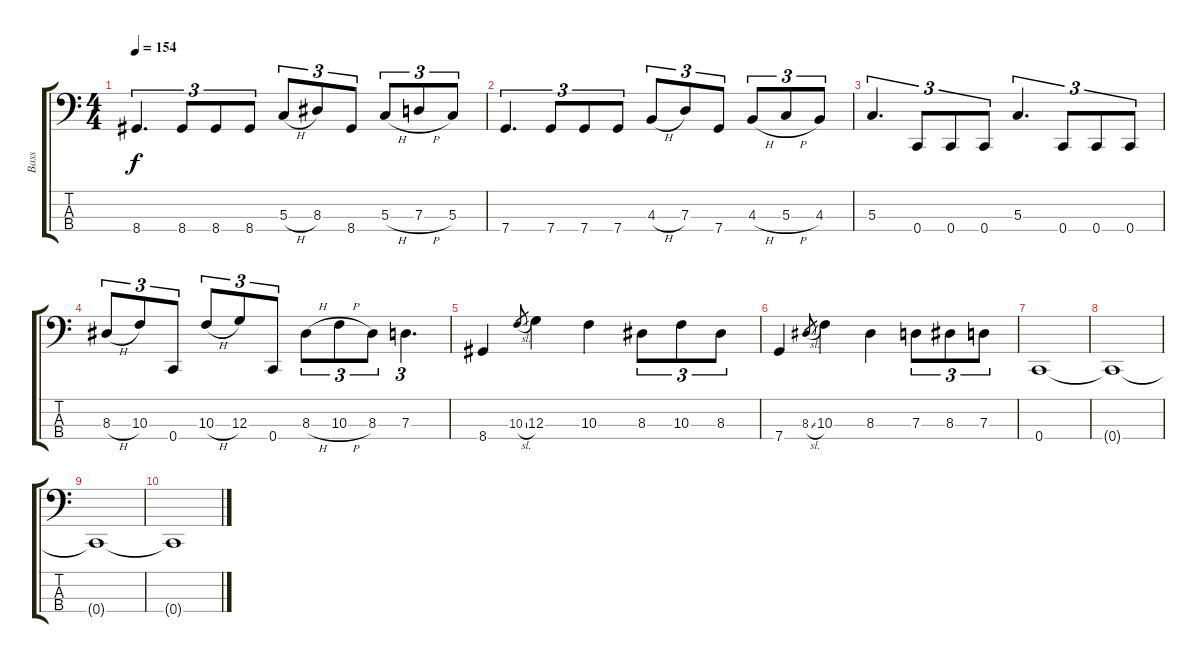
\track ("Bass" "Bass") {instrument electricbassfinger}
\staff {score tabs}
\tuning (F2 C2 G1 C1) {hide}
\ts (4 4)
\tempo 154
\clef f4
\ks c
8.4.4{d tu (3 2) dy f} 8.4.8{tu (3 2)} 8.4.8{tu (3 2)} 8.4.8{tu (3 2)} 5.3{h}.8{tu (3 2)} 8.3.8{tu (3 2)} 8.4.8{tu (3 2)} 5.3{h}.8{tu (3 2)} 7.3{h}.8{tu (3 2)} 5.3.8{tu (3 2)} |
7.4.4{d tu (3 2)} 7.4.8{tu (3 2)} 7.4.8{tu (3 2)} 7.4.8{tu (3 2)} 4.3{h}.8{tu (3 2)} 7.3.8{tu (3 2)} 7.4.8{tu (3 2)} 4.3{h}.8{tu (3 2)} 5.3{h}.8{tu (3 2)} 4.3.8{tu (3 2)} |
5.3.4{d tu (3 2)} 0.4.8{tu (3 2)} 0.4.8{tu (3 2)} 0.4.8{tu (3 2)} 5.3.4{d tu (3 2)} 0.4.8{tu (3 2)} 0.4.8{tu (3 2)} 0.4.8{tu (3 2)} |
8.3{h}.8{tu (3 2)} 10.3.8{tu (3 2)} 0.4.8{tu (3 2)} 10.3{h}.8{tu (3 2)} 12.3.8{tu (3 2)} 0.4.8{tu (3 2)} 8.3{h}.8{tu (3 2)} 10.3{h}.8{tu (3 2)} 8.3.8{tu (3 2)} 7.3.4{d tu (3 2)} |
8.4.4 10.3{sl}.8{gr} 12.3.4 10.3.4 8.3.8{tu (3 2)} 10.3.8{tu (3 2)} 8.3.8{tu (3 2)} |
7.4.4 8.3{sl}.8{gr} 10.3.4 8.3.4 7.3.8{tu (3 2)} 8.3.8{tu (3 2)} 7.3.8{tu (3 2)} |
0.4.1 |
0.4{t}.1 |
0.4{t}.1 |
0.4{t}.1
